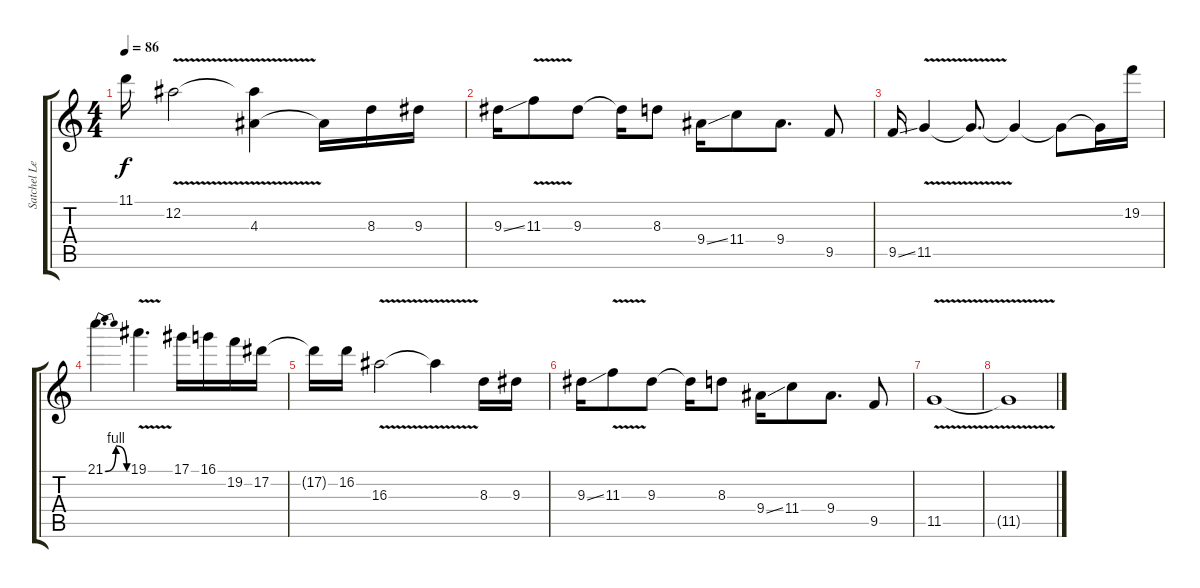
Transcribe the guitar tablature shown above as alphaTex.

\track ("Satchel Lead" "Satchel Le") {instrument distortionguitar}
\staff {score tabs}
\tuning (Eb4 Bb3 Gb3 Db3 Ab2 Eb2) {hide}
\ts (4 4)
\tempo 86
\clef g2
\ks c
11.1.16{dy f} 12.2{v}.2 (12.2{t} 4.3{t}).4 4.3{t}.16 8.3.16 9.3.16 |
9.3{ss}.16 11.3{v}.8 9.3.8 9.3{t}.16 8.3.8 9.4{ss}.16 11.4.8 9.4.8{d} 9.5.8 |
9.5{ss}.16 11.5{v}.4 11.5{t}.8{d} 11.5{t}.4 11.5{t}.8 11.5{t}.16 19.2.16 |
21.1{be (bendrelease 0 0 10 4 30 4 60 0)}.4{d} 19.1{v}.4{d} 17.1.16 16.1.16 19.2.16 17.2.16 |
17.2{t}.16 16.2.16 16.3{v}.2 16.3{t}.4 8.3.16 9.3.16 |
9.3{ss}.16 11.3{v}.8 9.3.8 9.3{t}.16 8.3.8 9.4{ss}.16 11.4.8 9.4.8{d} 9.5.8 |
11.5{v}.1 |
11.5{t}.1
